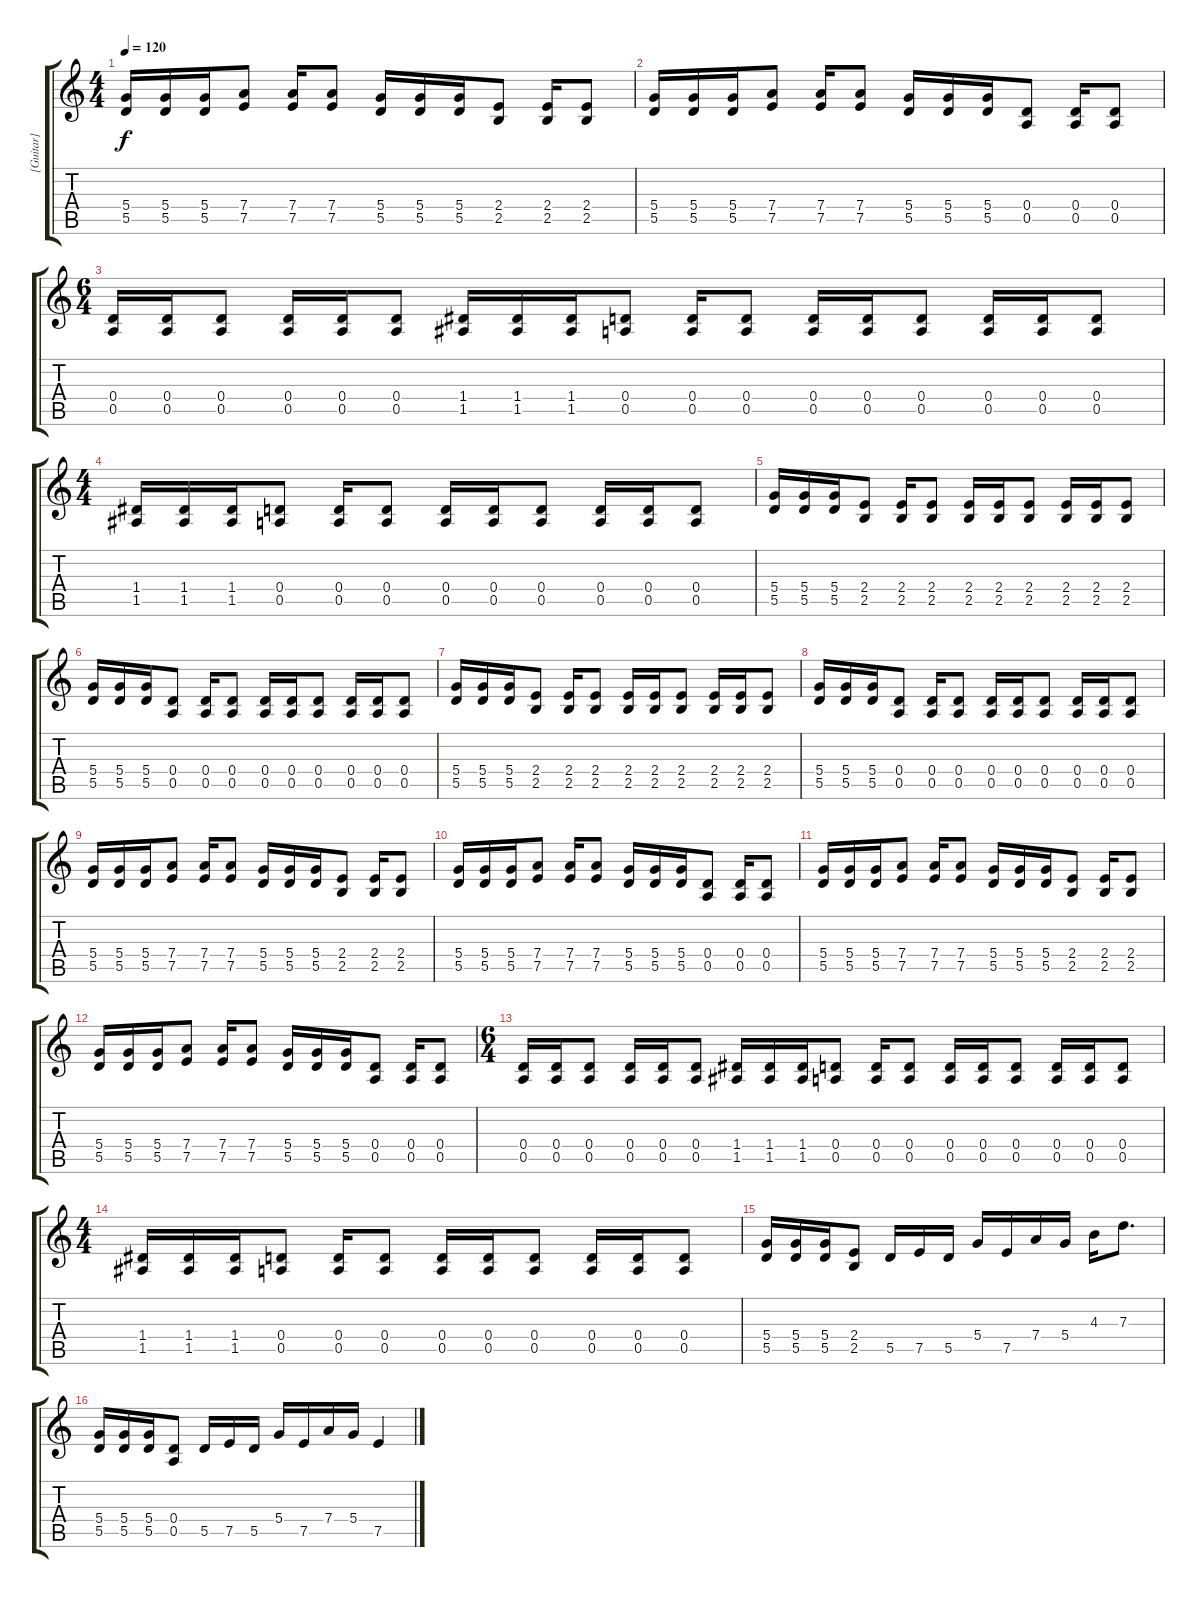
\track ("[Guitar]" "[Guitar]") {instrument distortionguitar}
\staff {score tabs}
\tuning (E4 B3 G3 D3 A2 E2) {hide}
\ts (4 4)
\tempo 120
\clef g2
\ks c
(5.4 5.5).16{dy f} (5.4 5.5).16 (5.4 5.5).16 (7.4 7.5).8 (7.4 7.5).16 (7.4 7.5).8 (5.4 5.5).16 (5.4 5.5).16 (5.4 5.5).16 (2.4 2.5).8 (2.4 2.5).16 (2.4 2.5).8 |
(5.4 5.5).16 (5.4 5.5).16 (5.4 5.5).16 (7.4 7.5).8 (7.4 7.5).16 (7.4 7.5).8 (5.4 5.5).16 (5.4 5.5).16 (5.4 5.5).16 (0.4 0.5).8 (0.4 0.5).16 (0.4 0.5).8 |
\ts (6 4)
(0.4 0.5).16 (0.4 0.5).16 (0.4 0.5).8 (0.4 0.5).16 (0.4 0.5).16 (0.4 0.5).8 (1.4 1.5).16 (1.4 1.5).16 (1.4 1.5).16 (0.4 0.5).8 (0.4 0.5).16 (0.4 0.5).8 (0.4 0.5).16 (0.4 0.5).16 (0.4 0.5).8 (0.4 0.5).16 (0.4 0.5).16 (0.4 0.5).8 |
\ts (4 4)
(1.4 1.5).16 (1.4 1.5).16 (1.4 1.5).16 (0.4 0.5).8 (0.4 0.5).16 (0.4 0.5).8 (0.4 0.5).16 (0.4 0.5).16 (0.4 0.5).8 (0.4 0.5).16 (0.4 0.5).16 (0.4 0.5).8 |
(5.4 5.5).16 (5.4 5.5).16 (5.4 5.5).16 (2.4 2.5).8 (2.4 2.5).16 (2.4 2.5).8 (2.4 2.5).16 (2.4 2.5).16 (2.4 2.5).8 (2.4 2.5).16 (2.4 2.5).16 (2.4 2.5).8 |
(5.4 5.5).16 (5.4 5.5).16 (5.4 5.5).16 (0.4 0.5).8 (0.4 0.5).16 (0.4 0.5).8 (0.4 0.5).16 (0.4 0.5).16 (0.4 0.5).8 (0.4 0.5).16 (0.4 0.5).16 (0.4 0.5).8 |
(5.4 5.5).16 (5.4 5.5).16 (5.4 5.5).16 (2.4 2.5).8 (2.4 2.5).16 (2.4 2.5).8 (2.4 2.5).16 (2.4 2.5).16 (2.4 2.5).8 (2.4 2.5).16 (2.4 2.5).16 (2.4 2.5).8 |
(5.4 5.5).16 (5.4 5.5).16 (5.4 5.5).16 (0.4 0.5).8 (0.4 0.5).16 (0.4 0.5).8 (0.4 0.5).16 (0.4 0.5).16 (0.4 0.5).8 (0.4 0.5).16 (0.4 0.5).16 (0.4 0.5).8 |
(5.4 5.5).16 (5.4 5.5).16 (5.4 5.5).16 (7.4 7.5).8 (7.4 7.5).16 (7.4 7.5).8 (5.4 5.5).16 (5.4 5.5).16 (5.4 5.5).16 (2.4 2.5).8 (2.4 2.5).16 (2.4 2.5).8 |
(5.4 5.5).16 (5.4 5.5).16 (5.4 5.5).16 (7.4 7.5).8 (7.4 7.5).16 (7.4 7.5).8 (5.4 5.5).16 (5.4 5.5).16 (5.4 5.5).16 (0.4 0.5).8 (0.4 0.5).16 (0.4 0.5).8 |
(5.4 5.5).16 (5.4 5.5).16 (5.4 5.5).16 (7.4 7.5).8 (7.4 7.5).16 (7.4 7.5).8 (5.4 5.5).16 (5.4 5.5).16 (5.4 5.5).16 (2.4 2.5).8 (2.4 2.5).16 (2.4 2.5).8 |
(5.4 5.5).16 (5.4 5.5).16 (5.4 5.5).16 (7.4 7.5).8 (7.4 7.5).16 (7.4 7.5).8 (5.4 5.5).16 (5.4 5.5).16 (5.4 5.5).16 (0.4 0.5).8 (0.4 0.5).16 (0.4 0.5).8 |
\ts (6 4)
(0.4 0.5).16 (0.4 0.5).16 (0.4 0.5).8 (0.4 0.5).16 (0.4 0.5).16 (0.4 0.5).8 (1.4 1.5).16 (1.4 1.5).16 (1.4 1.5).16 (0.4 0.5).8 (0.4 0.5).16 (0.4 0.5).8 (0.4 0.5).16 (0.4 0.5).16 (0.4 0.5).8 (0.4 0.5).16 (0.4 0.5).16 (0.4 0.5).8 |
\ts (4 4)
(1.4 1.5).16 (1.4 1.5).16 (1.4 1.5).16 (0.4 0.5).8 (0.4 0.5).16 (0.4 0.5).8 (0.4 0.5).16 (0.4 0.5).16 (0.4 0.5).8 (0.4 0.5).16 (0.4 0.5).16 (0.4 0.5).8 |
(5.4 5.5).16 (5.4 5.5).16 (5.4 5.5).16 (2.4 2.5).8 5.5.16 7.5.16 5.5.16 5.4.16 7.5.16 7.4.16 5.4.16 4.3.16 7.3.8{d} |
(5.4 5.5).16 (5.4 5.5).16 (5.4 5.5).16 (0.4 0.5).8 5.5.16 7.5.16 5.5.16 5.4.16 7.5.16 7.4.16 5.4.16 7.5.4
